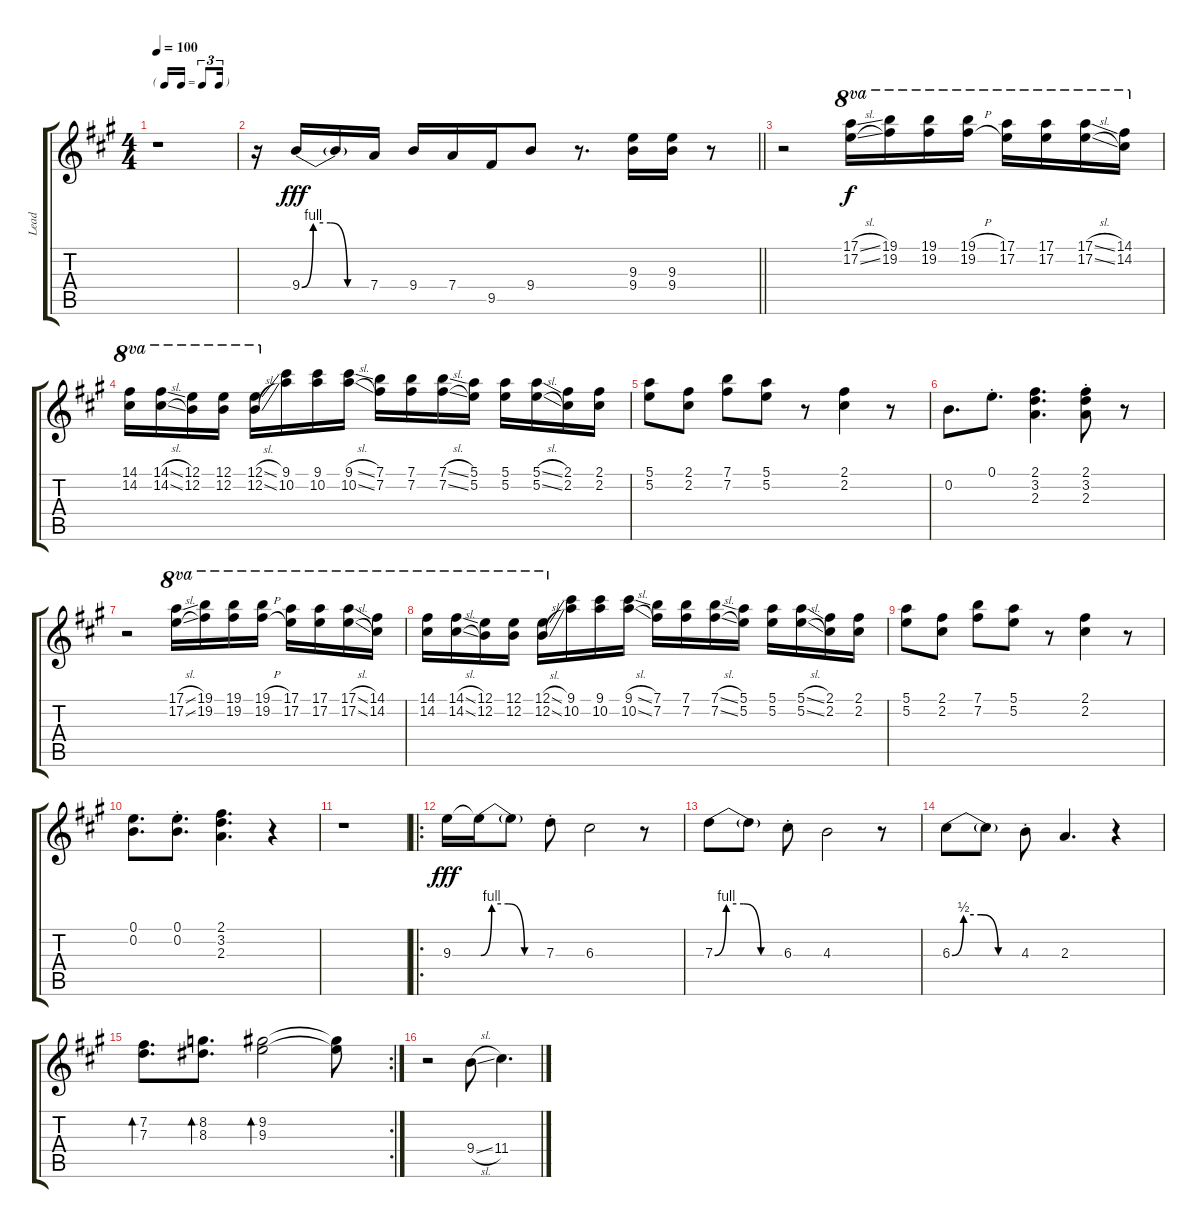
\track ("Lead" "Lead") {instrument acousticguitarnylon}
\staff {score tabs}
\tuning (E4 B3 G3 D3 A2 E2) {hide}
\ts (4 4)
\tf triplet16th
\tempo 100
\clef g2
\ks a
r.1{dy fff} |
\barLineRight lightlight
r.16 9.4{be (custom 0 0 10 4 25 4 40 0 60 0)}.16 9.4{t}.16 7.4.16 9.4.16 7.4.16 9.5.16 9.4.8 r.8{d} (9.3 9.4).16 (9.3 9.4).16 r.8 |
r.2 (17.1{sl} 17.2{sl}).16{ot 8va dy f} (19.1 19.2).16{ot 8va} (19.1 19.2).16{ot 8va} (19.1{h} 19.2{h}).16{ot 8va} (17.1 17.2).16{ot 8va} (17.1 17.2).16{ot 8va} (17.1{sl} 17.2{sl}).16{ot 8va} (14.1 14.2).16{ot 8va} |
(14.1 14.2).16{ot 8va} (14.1{sl} 14.2{sl}).16{ot 8va} (12.1 12.2).16{ot 8va} (12.1 12.2).16{ot 8va} (12.1{sl} 12.2{sl}).16{ot 8va} (9.1 10.2).16 (9.1 10.2).16 (9.1{sl} 10.2{sl}).16 (7.1 7.2).16 (7.1 7.2).16 (7.1{sl} 7.2{sl}).16 (5.1 5.2).16 (5.1 5.2).16 (5.1{sl} 5.2{sl}).16 (2.1 2.2).16 (2.1 2.2).16 |
(5.1 5.2).8 (2.1 2.2).8 (7.1 7.2).8 (5.1 5.2).8 r.8 (2.1 2.2).4 r.8 |
0.2.8{d} 0.1{st}.8{d} (2.1 3.2 2.3).4{d} (2.1{st} 3.2{st} 2.3{st}).8 r.8 |
r.2 (17.1{sl} 17.2{sl}).16{ot 8va} (19.1 19.2).16{ot 8va} (19.1 19.2).16{ot 8va} (19.1{h} 19.2{h}).16{ot 8va} (17.1 17.2).16{ot 8va} (17.1 17.2).16{ot 8va} (17.1{sl} 17.2{sl}).16{ot 8va} (14.1 14.2).16{ot 8va} |
(14.1 14.2).16{ot 8va} (14.1{sl} 14.2{sl}).16{ot 8va} (12.1 12.2).16{ot 8va} (12.1 12.2).16{ot 8va} (12.1{sl} 12.2{sl}).16{ot 8va} (9.1 10.2).16 (9.1 10.2).16 (9.1{sl} 10.2{sl}).16 (7.1 7.2).16 (7.1 7.2).16 (7.1{sl} 7.2{sl}).16 (5.1 5.2).16 (5.1 5.2).16 (5.1{sl} 5.2{sl}).16 (2.1 2.2).16 (2.1 2.2).16 |
(5.1 5.2).8 (2.1 2.2).8 (7.1 7.2).8 (5.1 5.2).8 r.8 (2.1 2.2).4 r.8 |
(0.1 0.2).8{d} (0.1{st} 0.2{st}).8{d} (2.1 3.2 2.3).4{d} r.4 |
r.1 |
\ro
9.3.16{dy fff} 9.3{be (custom 0 0 10 4 25 4 40 0 60 0) t}.16 9.3{t}.8 7.3{st}.8 6.3.2 r.8 |
7.3{be (custom 0 0 10 4 25 4 40 0 60 0)}.8 7.3{t}.8 6.3{st}.8 4.3.2 r.8 |
6.3{be (custom 0 0 10 2 25 2 40 0 60 0)}.8 6.3{t}.8 4.3{st}.8 2.3.4{d} r.4 |
\rc 2
(7.2 7.3).8{d bd 30} (8.2 8.3).8{d bd 30} (9.2 9.3).2{bd 30} (9.2{t} 9.3{t}).8 |
r.2 9.4{sl}.8 11.4.4{d}
